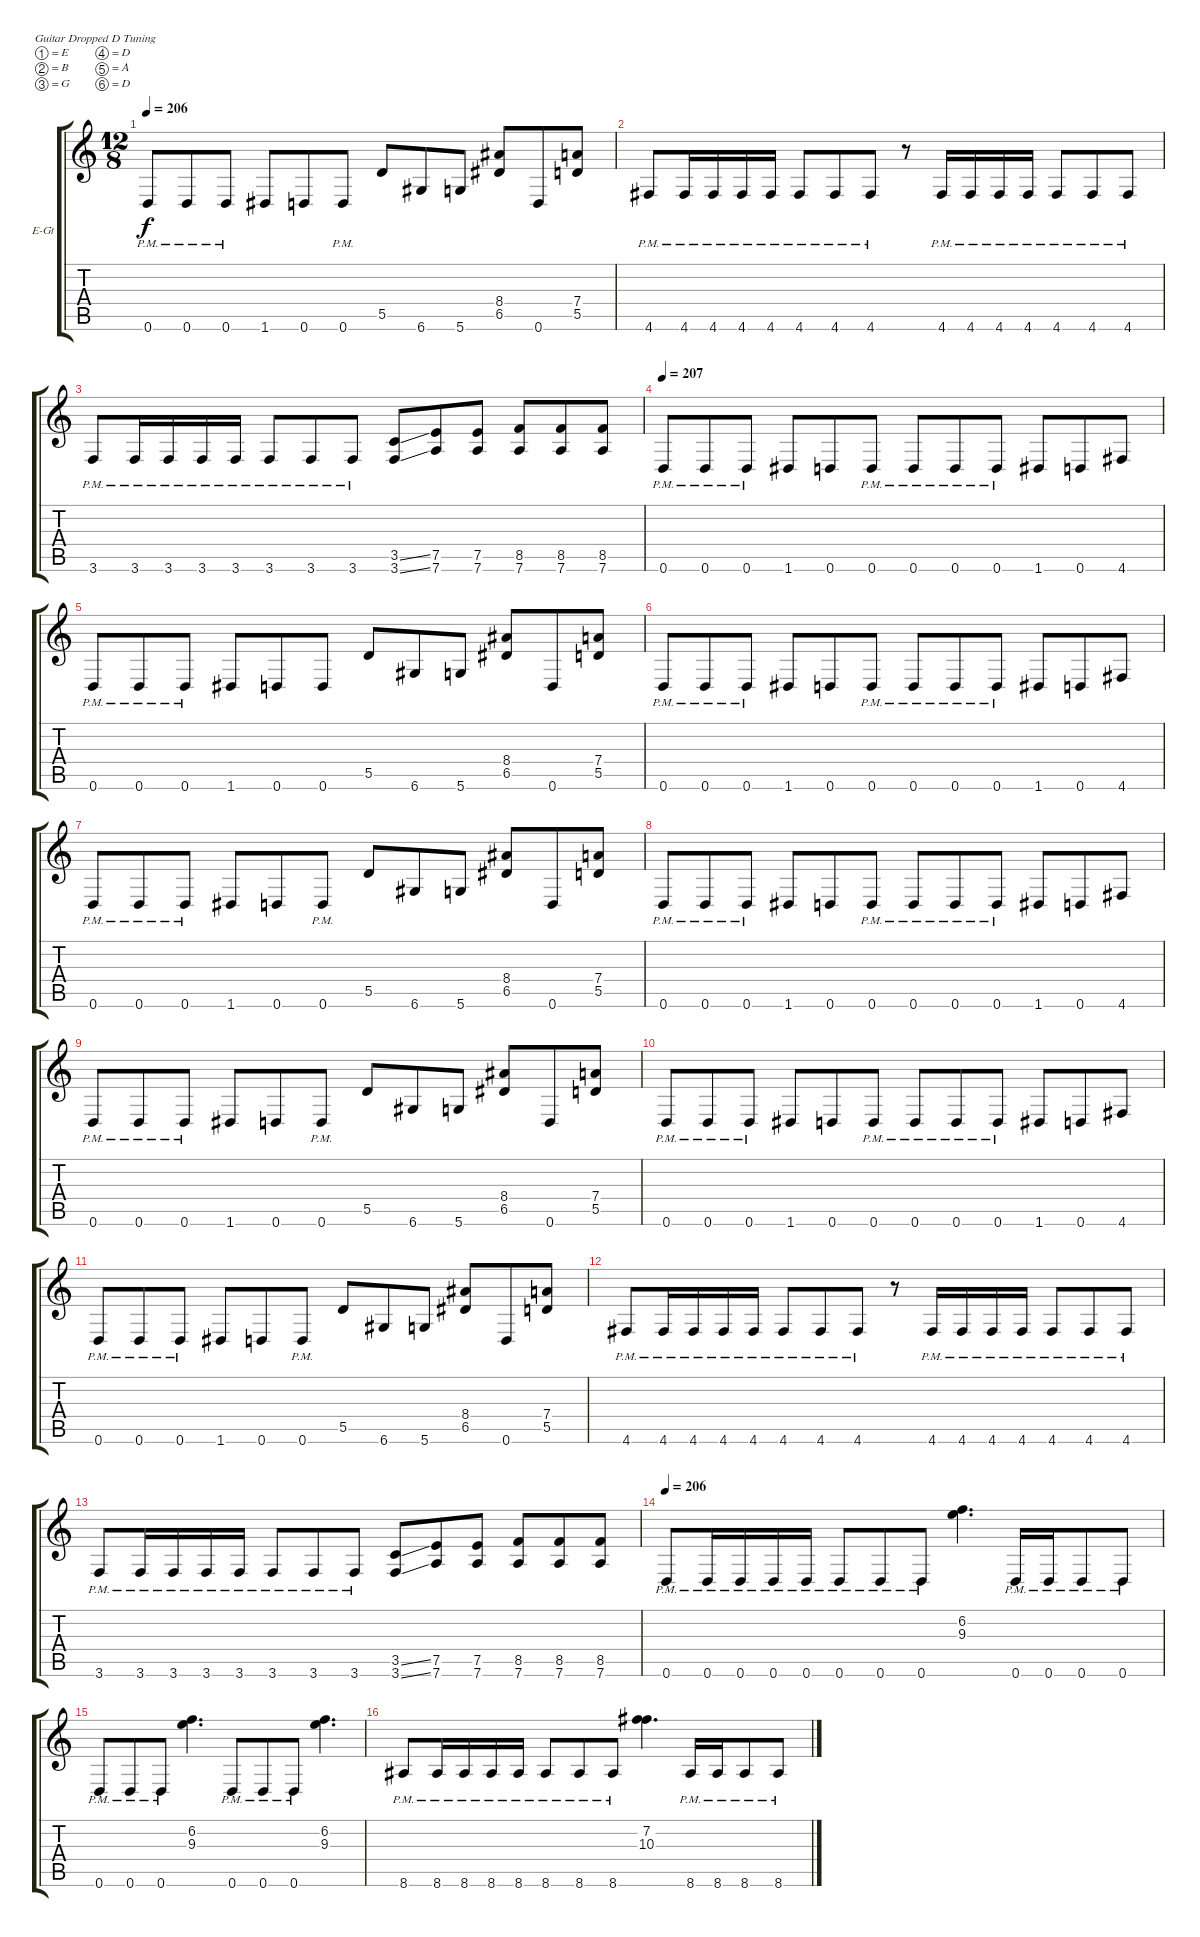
\bracketExtendMode groupsimilarinstruments
\firstSystemTrackNameOrientation horizontal
\otherSystemsTrackNameOrientation horizontal
\track ("Guitar" "E-Gt") {instrument overdrivenguitar}
\staff {score tabs}
\tuning (E4 B3 G3 D3 A2 D2)
\ts (12 8)
\tempo 206
\clef g2
\ks c
0.6{pm}.8{dy f} 0.6{pm}.8 0.6{pm}.8 1.6.8 0.6.8 0.6{pm}.8 5.5.8 6.6.8 5.6.8 (8.4 6.5).8 0.6.8 (7.4 5.5).8 |
4.6{pm}.8 4.6{pm}.16 4.6{pm}.16 4.6{pm}.16 4.6{pm}.16 4.6{pm}.8 4.6{pm}.8 4.6{pm}.8 r.8 4.6{pm}.16 4.6{pm}.16 4.6{pm}.16 4.6{pm}.16 4.6{pm}.8 4.6{pm}.8 4.6{pm}.8 |
3.6{pm}.8 3.6{pm}.16 3.6{pm}.16 3.6{pm}.16 3.6{pm}.16 3.6{pm}.8 3.6{pm}.8 3.6{pm}.8 (3.5{ss} 3.6{ss}).8 (7.5 7.6).8 (7.5 7.6).8 (8.5 7.6).8 (8.5 7.6).8 (8.5 7.6).8 |
\tempo 207
0.6{pm}.8 0.6{pm}.8 0.6{pm}.8 1.6.8 0.6.8 0.6{pm}.8 0.6{pm}.8 0.6{pm}.8 0.6{pm}.8 1.6.8 0.6.8 4.6.8 |
0.6{pm}.8 0.6{pm}.8 0.6{pm}.8 1.6.8 0.6.8 0.6.8 5.5.8 6.6.8 5.6.8 (8.4 6.5).8 0.6.8 (7.4 5.5).8 |
0.6{pm}.8 0.6{pm}.8 0.6{pm}.8 1.6.8 0.6.8 0.6{pm}.8 0.6{pm}.8 0.6{pm}.8 0.6{pm}.8 1.6.8 0.6.8 4.6.8 |
0.6{pm}.8 0.6{pm}.8 0.6{pm}.8 1.6.8 0.6.8 0.6{pm}.8 5.5.8 6.6.8 5.6.8 (8.4 6.5).8 0.6.8 (7.4 5.5).8 |
0.6{pm}.8 0.6{pm}.8 0.6{pm}.8 1.6.8 0.6.8 0.6{pm}.8 0.6{pm}.8 0.6{pm}.8 0.6{pm}.8 1.6.8 0.6.8 4.6.8 |
0.6{pm}.8 0.6{pm}.8 0.6{pm}.8 1.6.8 0.6.8 0.6{pm}.8 5.5.8 6.6.8 5.6.8 (8.4 6.5).8 0.6.8 (7.4 5.5).8 |
0.6{pm}.8 0.6{pm}.8 0.6{pm}.8 1.6.8 0.6.8 0.6{pm}.8 0.6{pm}.8 0.6{pm}.8 0.6{pm}.8 1.6.8 0.6.8 4.6.8 |
0.6{pm}.8 0.6{pm}.8 0.6{pm}.8 1.6.8 0.6.8 0.6{pm}.8 5.5.8 6.6.8 5.6.8 (8.4 6.5).8 0.6.8 (7.4 5.5).8 |
4.6{pm}.8 4.6{pm}.16 4.6{pm}.16 4.6{pm}.16 4.6{pm}.16 4.6{pm}.8 4.6{pm}.8 4.6{pm}.8 r.8 4.6{pm}.16 4.6{pm}.16 4.6{pm}.16 4.6{pm}.16 4.6{pm}.8 4.6{pm}.8 4.6{pm}.8 |
3.6{pm}.8 3.6{pm}.16 3.6{pm}.16 3.6{pm}.16 3.6{pm}.16 3.6{pm}.8 3.6{pm}.8 3.6{pm}.8 (3.5{ss} 3.6{ss}).8 (7.5 7.6).8 (7.5 7.6).8 (8.5 7.6).8 (8.5 7.6).8 (8.5 7.6).8 |
\tempo 206
0.6{pm}.8 0.6{pm}.16 0.6{pm}.16 0.6{pm}.16 0.6{pm}.16 0.6{pm}.8 0.6{pm}.8 0.6{pm}.8 (9.3 6.2).4{d} 0.6{pm}.16 0.6{pm}.16 0.6{pm}.8 0.6{pm}.8 |
0.6{pm}.8 0.6{pm}.8 0.6{pm}.8 (9.3 6.2).4{d} 0.6{pm}.8 0.6{pm}.8 0.6{pm}.8 (9.3 6.2).4{d} |
8.6{pm}.8 8.6{pm}.16 8.6{pm}.16 8.6{pm}.16 8.6{pm}.16 8.6{pm}.8 8.6{pm}.8 8.6{pm}.8 (10.3 7.2).4{d} 8.6{pm}.16 8.6{pm}.16 8.6{pm}.8 8.6{pm}.8
